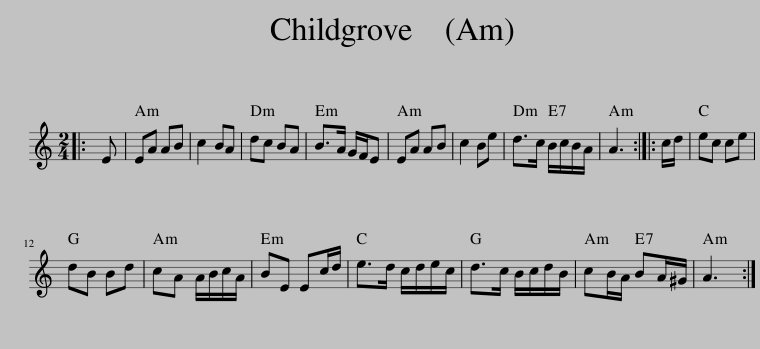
X:1
L:1/8
M:2/4
I:linebreak $
K:C
V:1 treble
V:1
|: E | EA AB | c2 BA | dc BA | B>A G/F/E | %5
 EA AB | c2 Be | d>c B/c/B/A/ | A3 :: c/d/ | %10
 ec ce |$ dB Bd | cA A/B/c/A/ | BE Ec/d/ | e>d c/d/e/c/ | %15
 d>c B/c/d/B/ | cB/A/ BA/^G/ | A3 :| %18
